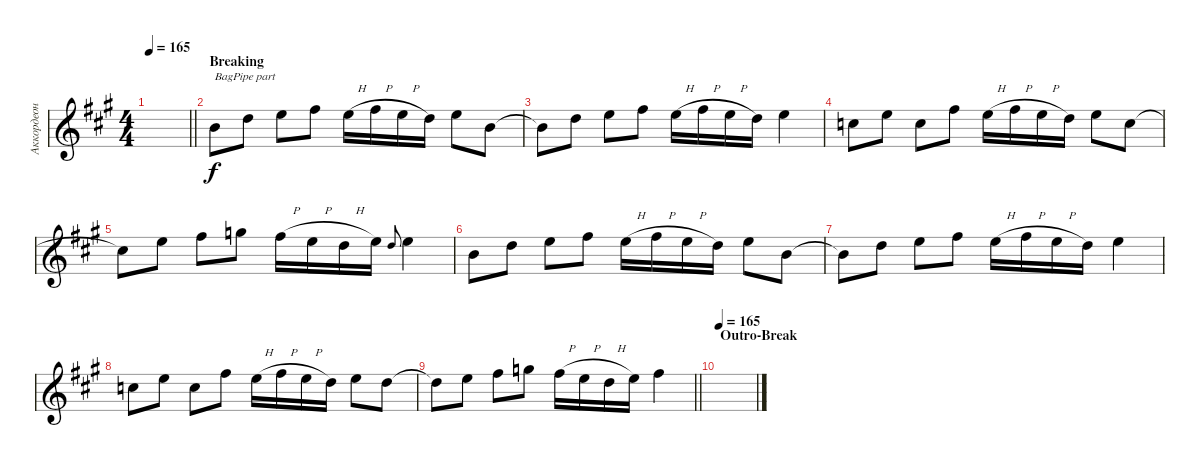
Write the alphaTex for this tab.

\track ("Аккордеон" "Аккордеон") {instrument accordion}
\staff {score}
\tuning (E4 B3 G3 D3 A2 E2) {hide}
\ts (4 4)
\tempo 165
\clef g2
\barLineRight lightlight
\ks f#minor
|
\section ("" "Breaking")
7.1.8{txt "BagPipe part" dy f instrument bagpipe} 10.1.8 12.1.8 14.1.8 12.1{h}.16 14.1{h}.16 12.1{h}.16 10.1.16 12.1.8 7.1.8 |
7.1{t}.8 10.1.8 12.1.8 14.1.8 12.1{h}.16 14.1{h}.16 12.1{h}.16 10.1.16 12.1.4 |
8.1.8 12.1.8 8.1.8 14.1.8 12.1{h}.16 14.1{h}.16 12.1{h}.16 10.1.16 12.1.8 8.1.8 |
8.1{t}.8 12.1.8 14.1.8 15.1.8 14.1{h}.16 12.1{h}.16 10.1{h}.16 12.1.16 10.1.8{gr onbeat} 12.1.4 |
7.1.8 10.1.8 12.1.8 14.1.8 12.1{h}.16 14.1{h}.16 12.1{h}.16 10.1.16 12.1.8 7.1.8 |
7.1{t}.8 10.1.8 12.1.8 14.1.8 12.1{h}.16 14.1{h}.16 12.1{h}.16 10.1.16 12.1.4 |
8.1.8 12.1.8 8.1.8 14.1.8 12.1{h}.16 14.1{h}.16 12.1{h}.16 10.1.16 12.1.8 10.1.8 |
\barLineRight lightlight
10.1{t}.8 12.1.8 14.1.8 15.1.8 14.1{h}.16 12.1{h}.16 10.1{h}.16 12.1.16 14.1.4 |
\section ("" "Outro-Break")
\tempo 165
